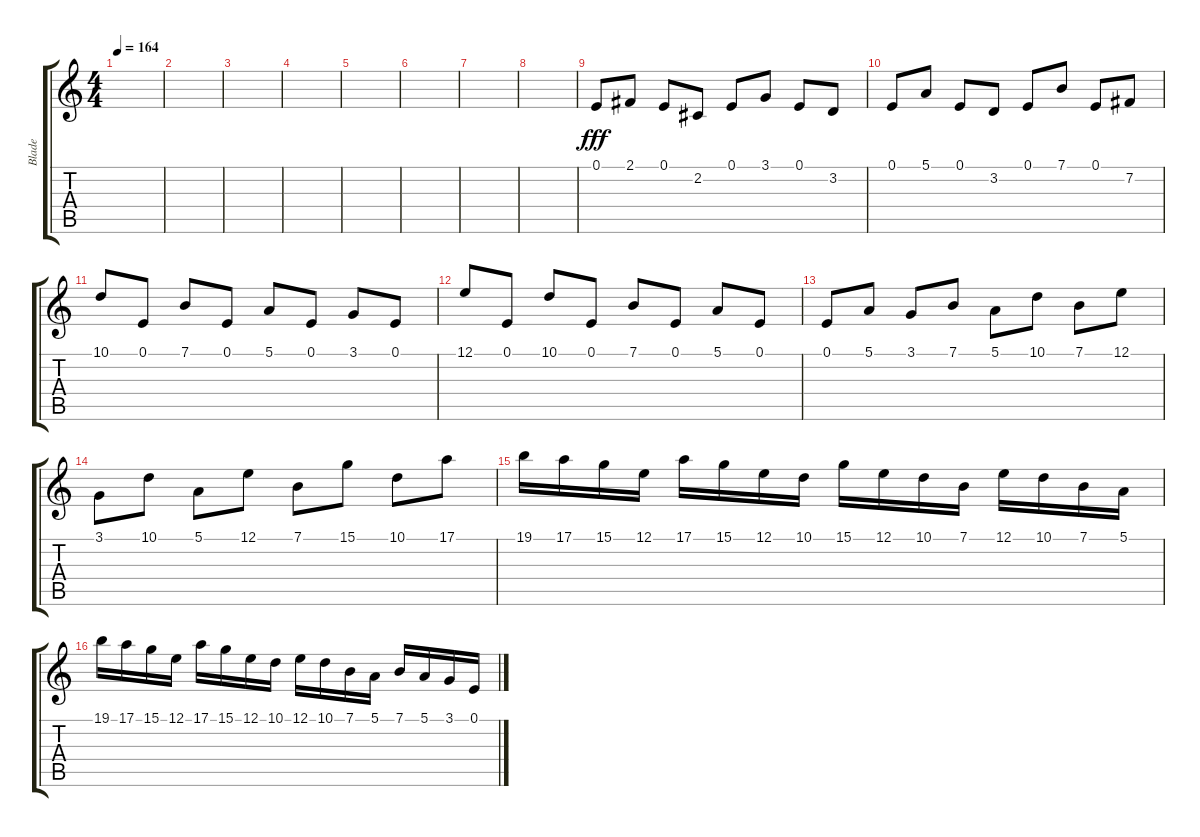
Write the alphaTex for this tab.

\track ("Blade" "Blade") {instrument trumpet}
\staff {score tabs}
\tuning (E4 B3 G3 D3 A2 E2) {hide}
\ts (4 4)
\tempo 164
\clef g2
\ks c
|
|
|
|
|
|
|
|
0.1.8{dy fff} 2.1.8 0.1.8 2.2.8 0.1.8 3.1.8 0.1.8 3.2.8 |
0.1.8 5.1.8 0.1.8 3.2.8 0.1.8 7.1.8 0.1.8 7.2.8 |
10.1.8 0.1.8 7.1.8 0.1.8 5.1.8 0.1.8 3.1.8 0.1.8 |
12.1.8 0.1.8 10.1.8 0.1.8 7.1.8 0.1.8 5.1.8 0.1.8 |
0.1.8 5.1.8 3.1.8 7.1.8 5.1.8 10.1.8 7.1.8 12.1.8 |
3.1.8 10.1.8 5.1.8 12.1.8 7.1.8 15.1.8 10.1.8 17.1.8 |
19.1.16 17.1.16 15.1.16 12.1.16 17.1.16 15.1.16 12.1.16 10.1.16 15.1.16 12.1.16 10.1.16 7.1.16 12.1.16 10.1.16 7.1.16 5.1.16 |
19.1.16 17.1.16 15.1.16 12.1.16 17.1.16 15.1.16 12.1.16 10.1.16 12.1.16 10.1.16 7.1.16 5.1.16 7.1.16 5.1.16 3.1.16 0.1.16
